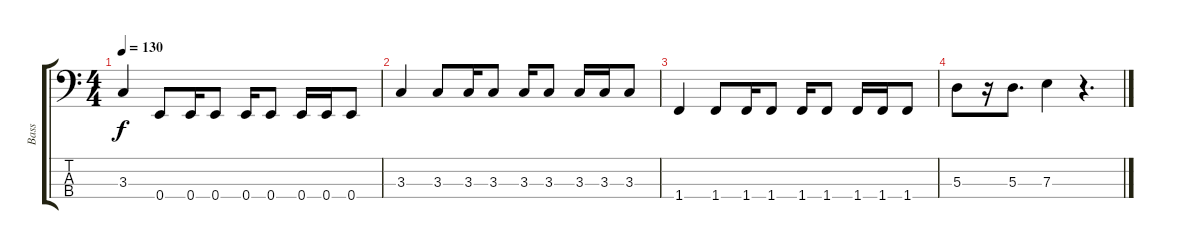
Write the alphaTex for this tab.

\track ("Bass" "Bass") {instrument electricbasspick}
\staff {score tabs}
\tuning (G2 D2 A1 E1) {hide}
\ts (4 4)
\tempo 130
\clef f4
\ks c
3.3.4{dy f} 0.4.8 0.4.16 0.4.8 0.4.16 0.4.8 0.4.16 0.4.16 0.4.8 |
3.3.4 3.3.8 3.3.16 3.3.8 3.3.16 3.3.8 3.3.16 3.3.16 3.3.8 |
1.4.4 1.4.8 1.4.16 1.4.8 1.4.16 1.4.8 1.4.16 1.4.16 1.4.8 |
5.3.8 r.16 5.3.8{d} 7.3.4 r.4{d}
